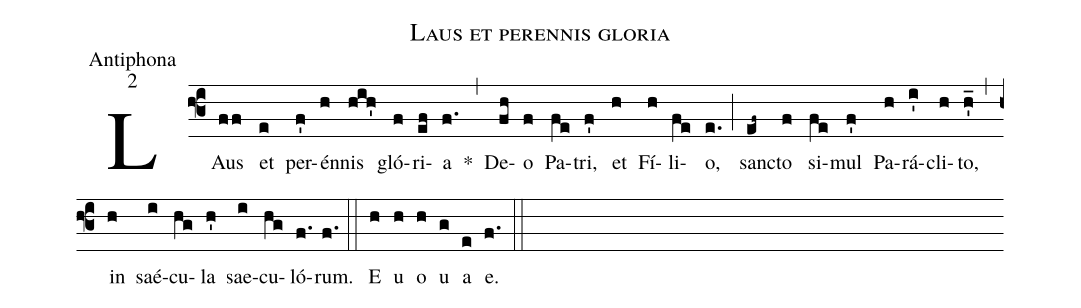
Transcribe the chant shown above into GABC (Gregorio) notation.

name:Laus et perennis gloria;
office-part:Antiphona;
mode:2;
%%
(f3) LAus(ff) et(e) per(f')én(h)nis(hih') gló(f)ri(ef)a(f.) *(,) De(fh)o(f) Pa(fe)tri,(f') et(h) Fí(h)li(fe)o,(e.) (;) san(ef~)cto(f) si(fe)mul(f') Pa(h)rá(i')cli(h)to,(h'_) (,) in(h) saé(i)cu(hg)la(h') sae(i)cu(hg)ló(f.)rum.(f.) (::) <eu>E(h) u(h) o(h) u(g) a(e) e.</eu>(f.) (::)
